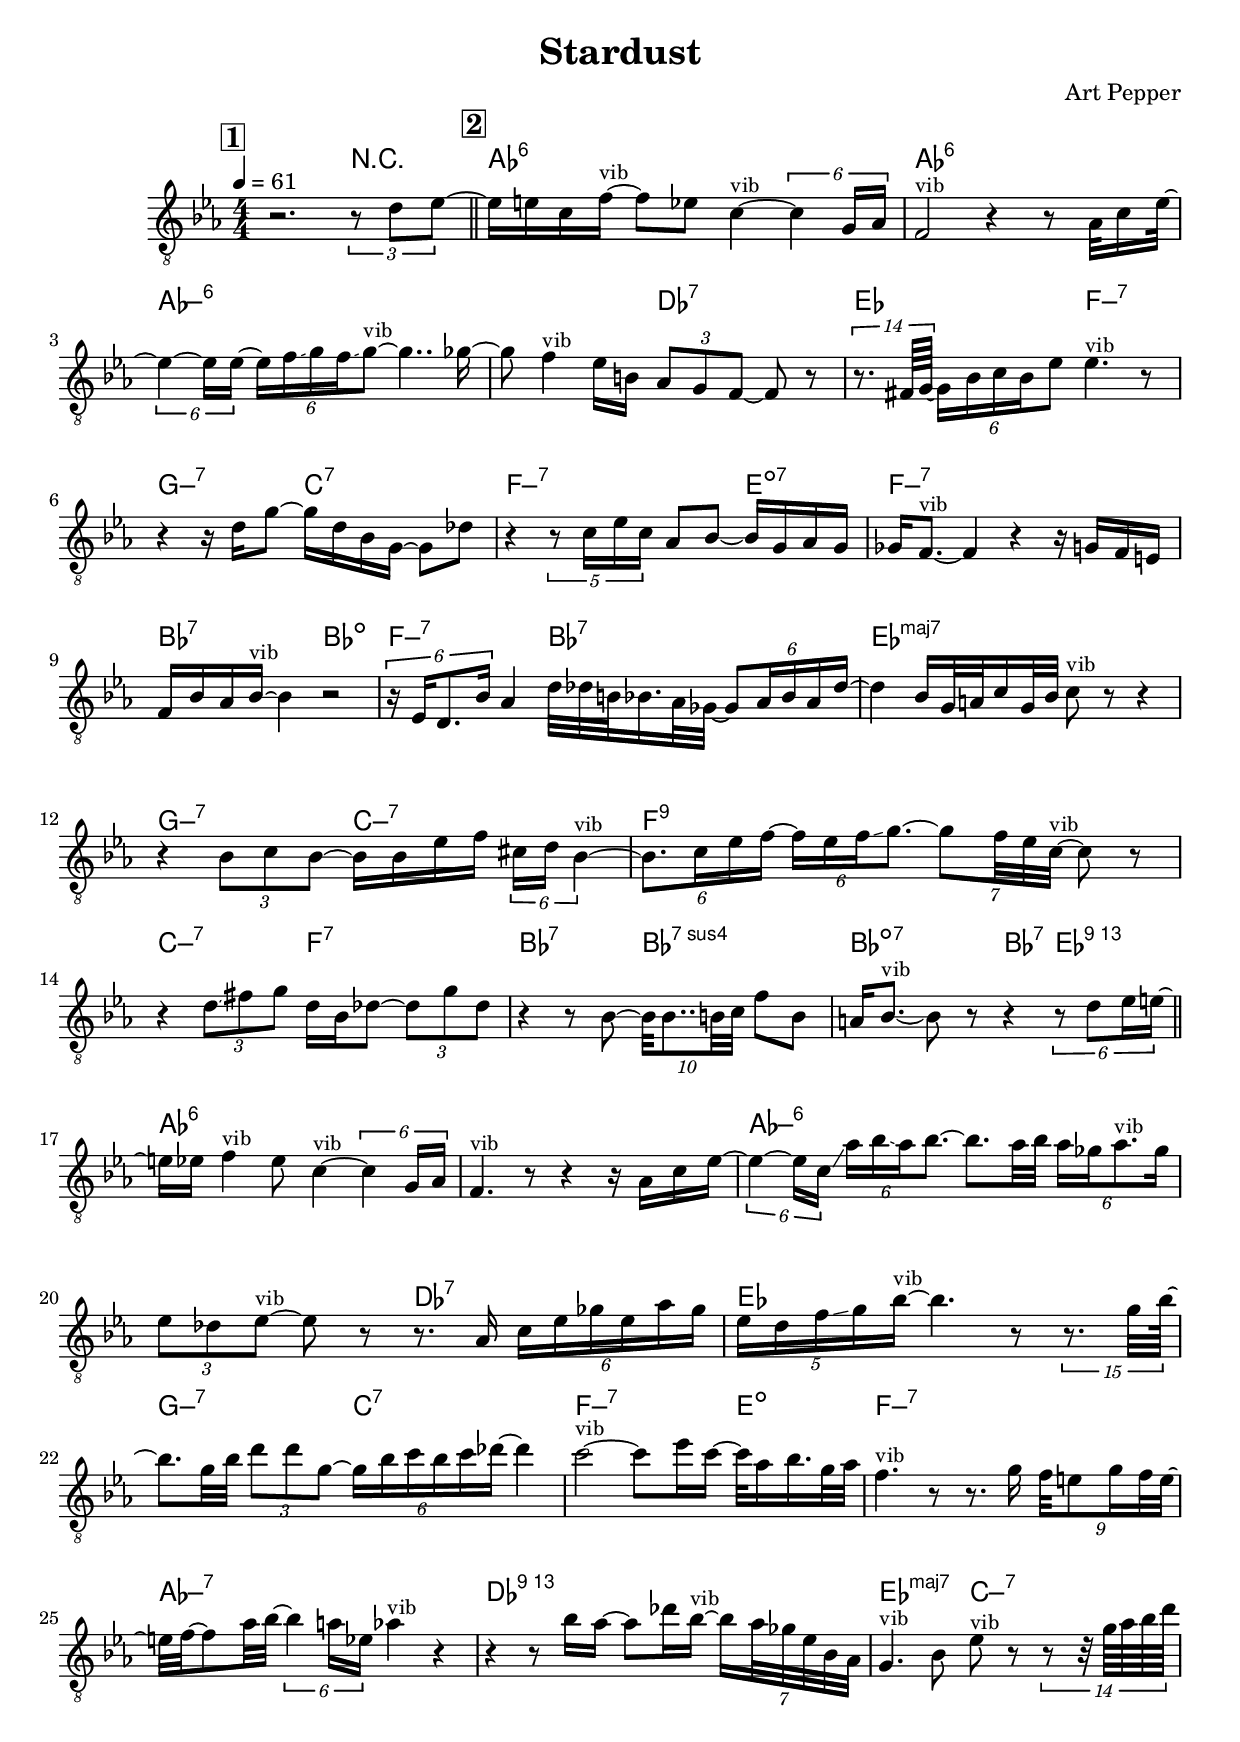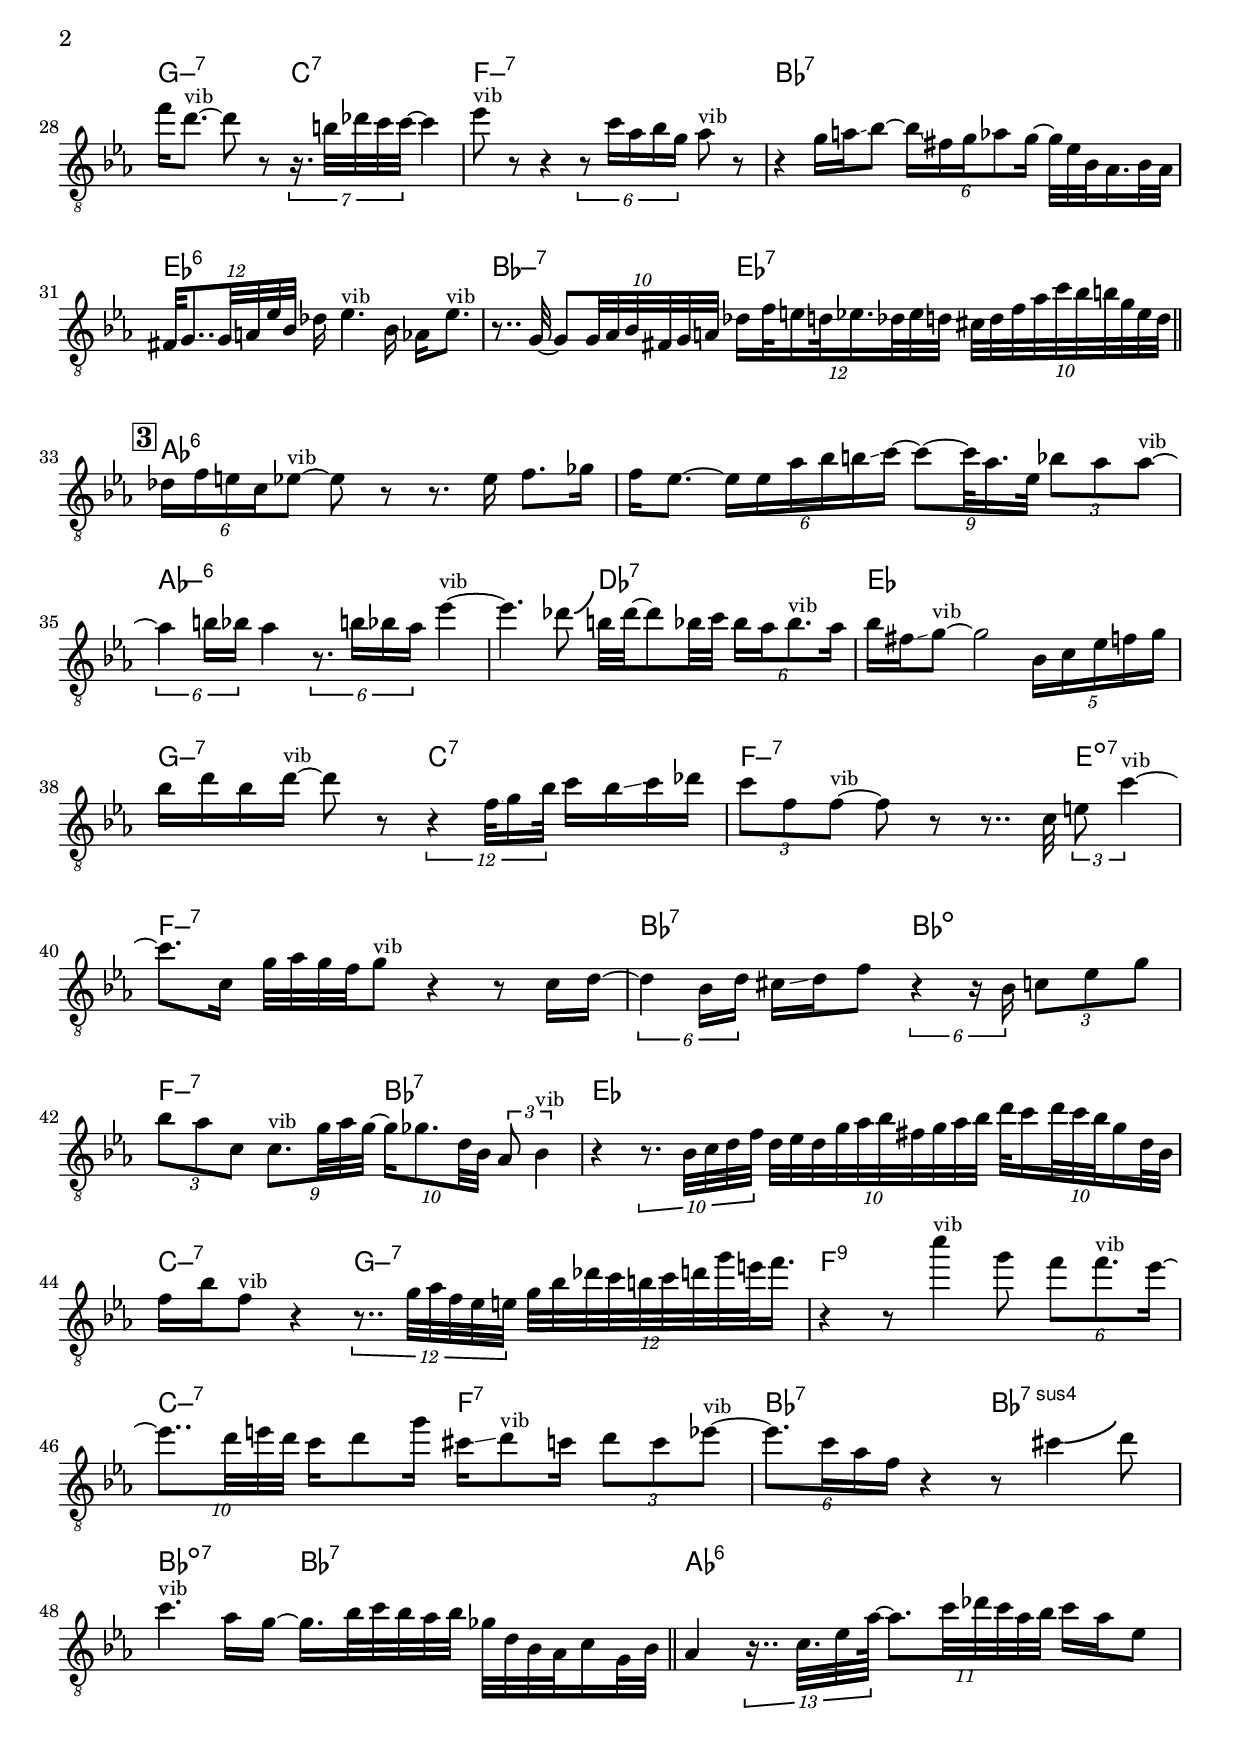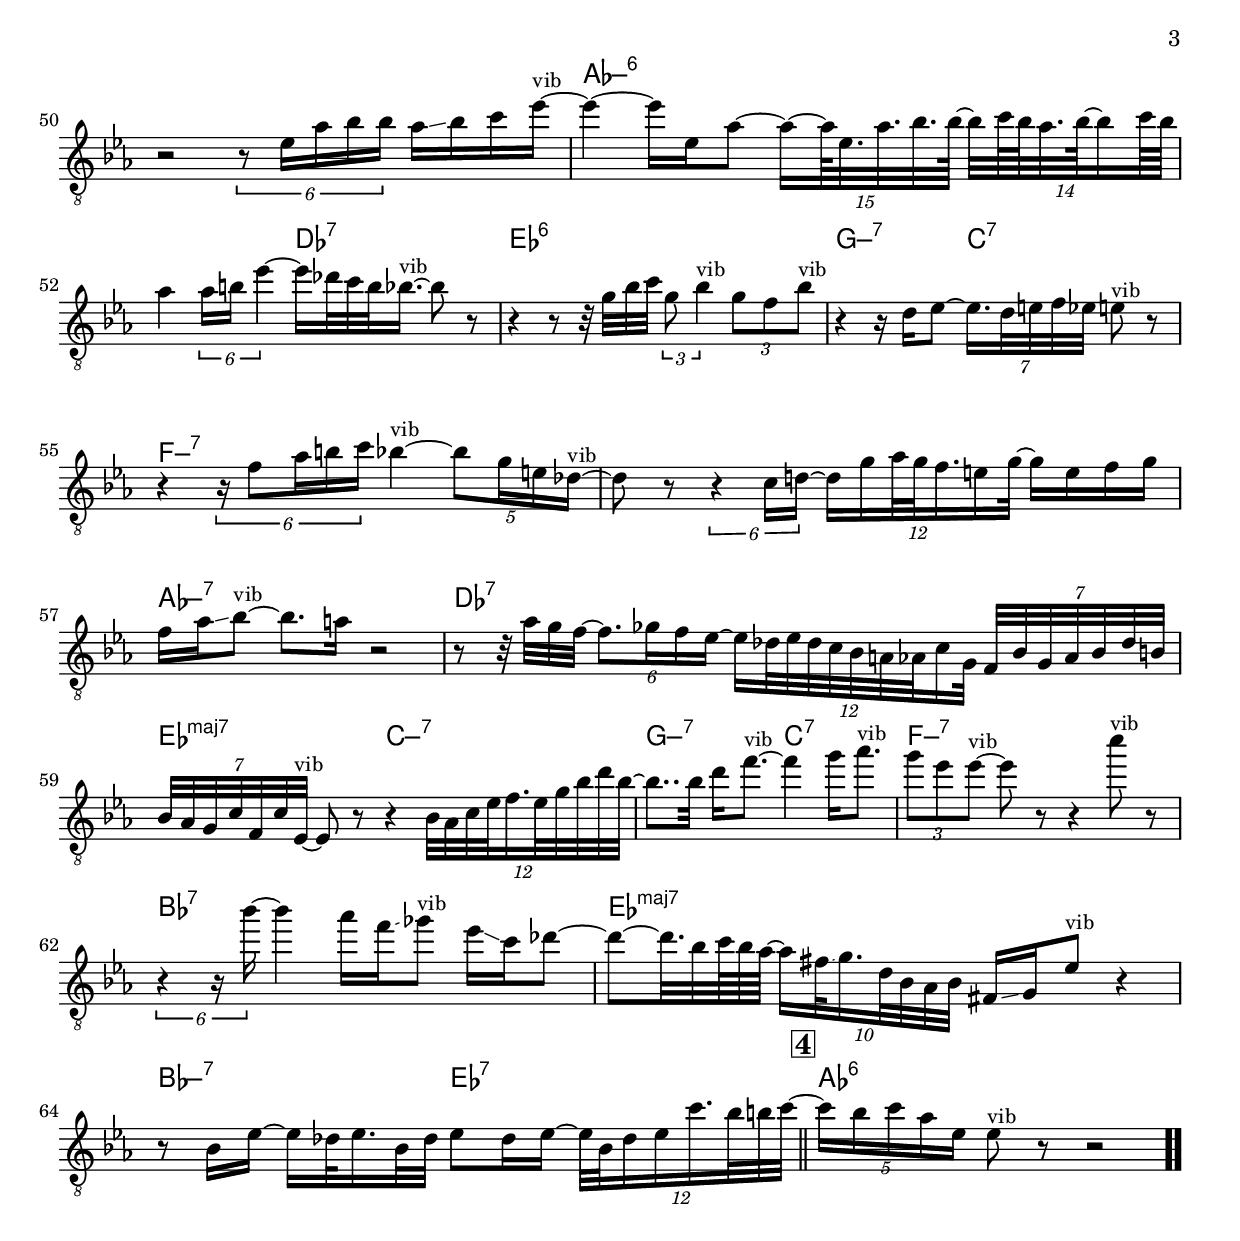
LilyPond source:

\version "2.13.2"

#(ly:set-option 'point-and-click #f)

\header {
  title = "Stardust"
  composer = "Art Pepper"
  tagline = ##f
}
global =
{
    \override Staff.TimeSignature #'style = #'()
    \time 4/4
    \clef "treble_8"
    \key es \major
    \override Rest #'direction = #'0
    \override MultiMeasureRest #'staff-position = #0
}
\score
{
<<
    \transpose c' c'

    \new ChordNames { \chords {
      \set majorSevenSymbol = \markup { "maj7" }
      \set minorChordModifier = \markup { \char ##x2013 }
      | s2. r4 
      | aes1:6 | aes1:6 | aes1:min6 | s2 des2:7 | es2 f2:min7 | g2:min7 c2:7 | f2.:min7 e4:dim7 | f1:min7 
      | bes2:7 bes2:dim | f2:min7 bes2:7 | es1:maj | g2:min7 c2:min7 | f1:9 | c2:min7 f2:7 | bes2:7 bes2:7sus4 | bes2:dim7 bes4:7 es4:775+ 
      | aes1:6 | s1 | aes1:min6 | s2 des2:7 | es1 | g2:min7 c2:7 | f2.:min7 e4:dim | f1:min7 
      | aes1:min7 | des1:13.9 | es2:maj c2:min7 | g2:min7 c2:7 | f1:min7 | bes1:7 | es1:6 | bes2:min7 es2:7 
      | aes1:6 | s1 | aes1:min6 | s2 des2:7 | es1 | g2:min7 c2:7 | f2.:min7 e4:dim7 | f1:min7 
      | bes2:7 bes2:dim | f2:min7 bes2:7 | es1 | c2:min7 g2:min7 | f1:9 | c2:min7 f2:7 | bes2:7 bes2:7sus4 | bes2:dim7 bes2:7 
      | aes1:6 | s1 | aes1:min6 | s2 des2:7 | es1:6 | g2:min7 c2:7 | f1:min7 | s1 
      | aes1:min7 | des1:7 | es2:maj c2:min7 | g2:min7 c2:7 | f1:min7 | bes1:7 | es1:maj | bes2:min7 es2:7 
      | aes1:6|
      }
      }

    \new Staff
    <<
    \transpose c' c'

    {
      \global
  		%\override Score.MetronomeMark #'transparent = ##t
  		%\override Score.MetronomeMark #'stencil = ##f
  		
  		\override HorizontalBracket #'direction = #UP
  		\override HorizontalBracket #'bracket-flare = #'(0 . 0)
  		
  		\override TextSpanner #'dash-fraction = #1.0
  		\override TextSpanner #'bound-details #'left #'text = \markup{ \concat{\draw-line #'(0 . -1.0) \draw-line #'(1.0 . 0) }}
  		\override TextSpanner #'bound-details #'right #'text = \markup{ \concat{ \draw-line #'(1.0 . 0) \draw-line #'(0 . -1.0) }}
          \set Score.markFormatter = #format-mark-box-numbers


      \tempo 4 = 61
      \set Score.currentBarNumber = #0
     
      \bar "||" \mark \default r2. \tuplet 3/2 {r8 d'8 es'8~} 
      \bar "||" \mark \default es'16 e'16 c'16 f'16~^\markup{\left-align \small vib} f'8 es'8 c'4~^\markup{\left-align \small vib} \tuplet 6/4 {c'4 g16 aes16} 
      | f2^\markup{\left-align \small vib} r4 r8 aes32 c'16 es'32~ 
      | \tuplet 6/4 {es'4~ es'16 es'16~} \tuplet 6/4 {es'16 f'16\glissando  g'16 f'16\glissando  g'8~^\markup{\left-align \small vib}} g'4.. ges'16~ 
      | ges'8 f'4^\markup{\left-align \small vib} es'16 b16 \tuplet 3/2 {aes8 g8 f8~} f8 r8 
      | \tuplet 14/16 {r8. fis64 g64~} \tuplet 6/4 {g16 bes16 c'16 bes16 es'8} es'4.^\markup{\left-align \small vib} r8 
      | r4 r16 d'16 g'8~ g'16 d'16 bes16 g16~ g8 des'8 
      | r4 \tuplet 5/4 {r8 c'16 es'16 c'16} aes8 bes8~ bes16 g16 aes16 g16 
      | ges16 f8.~^\markup{\left-align \small vib} f4 r4 r16 g16 f16 e16 
      | f16 bes16 aes16 bes16~^\markup{\left-align \small vib} bes4 r2 
      | \tuplet 6/4 {r16 es16 d8. bes16} aes4 d'32 des'32 b32 bes16. aes32 ges32~ \tuplet 6/4 {ges8 aes16 bes16 aes16 des'16~} 
      | des'4 bes16 g32 a32 c'16 g32 bes32 c'8^\markup{\left-align \small vib} r8 r4 
      | r4 \tuplet 3/2 {bes8 c'8 bes8~} bes16 bes16 es'16 f'16 \tuplet 6/4 {cis'16 d'16 bes4~^\markup{\left-align \small vib}} 
      | \tuplet 6/4 {bes8. c'16 es'16 f'16~} \tuplet 6/4 {f'16 es'16 f'16\glissando  g'8.~} \tuplet 7/8 {g'8 f'32 es'32 c'32~^\markup{\left-align \small vib}} c'8 r8 
      | r4 \tuplet 3/2 {d'8\glissando  fis'8 g'8} d'16 bes16 des'8~ \tuplet 3/2 {des'8 g'8 des'8} 
      | r4 r8 bes8~ \tuplet 10/8 {bes32 bes8.. b32 c'32} f'8 b8 
      | a16 bes8.~^\markup{\left-align \small vib} bes8 r8 r4 \tuplet 6/4 {r8 d'8 es'16 e'16~} 
      \bar "||" e'16 es'16 f'4^\markup{\left-align \small vib} es'8 c'4~^\markup{\left-align \small vib} \tuplet 6/4 {c'4 g16 aes16} 
      | f4.^\markup{\left-align \small vib} r8 r4 r16 aes16 c'16 es'16~ 
      | \tuplet 6/4 {es'4~ es'16 c'16\glissando } \tuplet 6/4 {aes'16 bes'16\glissando  aes'16 bes'8.~} bes'8. aes'32 bes'32 \tuplet 6/4 {aes'16 ges'16 aes'8.^\markup{\left-align \small vib} ges'16} 
      | \tuplet 3/2 {es'8 des'8 es'8~^\markup{\left-align \small vib}} es'8 r8 r8. aes16 \tuplet 6/4 {c'16 es'16 ges'16 es'16 aes'16 ges'16} 
      | \tuplet 5/4 {es'16 d'16 f'16\glissando  g'16 bes'16~^\markup{\left-align \small vib}} bes'4. r8 \tuplet 15/16 {r8. g'32 bes'64~} 
      | bes'8. g'32 bes'32 \tuplet 3/2 {d''8 d''8 g'8~} \tuplet 6/4 {g'16 bes'16 c''16 bes'16 c''16\glissando  des''16~} des''4 
      | c''2~^\markup{\left-align \small vib} c''8 es''16 c''16~ c''32 aes'16 bes'16. g'32\glissando  aes'32 
      | f'4.^\markup{\left-align \small vib} r8 r8. g'16 \tuplet 9/8 {f'32 e'8 g'16 f'32 e'32~} 
      | e'32 f'32~ f'8 aes'32\glissando  bes'32~ \tuplet 6/4 {bes'4 a'16 es'16} aes'4^\markup{\left-align \small vib} r4 
      | r4 r8 bes'16 aes'16~ aes'8 des''16 bes'16~^\markup{\left-align \small vib} \tuplet 7/8 {bes'16 aes'32 ges'32 es'32 bes32 aes32} 
      | g4.^\markup{\left-align \small vib} bes8 es'8^\markup{\left-align \small vib} r8 \tuplet 14/16 {r8 r32 g'64 aes'64 bes'64 d''64} 
      | f''16 d''8.~^\markup{\left-align \small vib} d''8 r8 \tuplet 7/8 {r16. b'32 des''32 c''32 c''32~} c''4 
      | es''8^\markup{\left-align \small vib} r8 r4 \tuplet 6/4 {r8 c''16 aes'16 bes'16 g'16} aes'8^\markup{\left-align \small vib} r8 
      | r4 g'16 a'16\glissando  bes'8~ \tuplet 6/4 {bes'16\glissando  fis'16 g'16 aes'8 g'16~} g'32 es'32 bes32 aes16. bes32 aes32 
      | \tuplet 12/8 {fis32 g8.. g32\glissando  a32 es'32 bes32} des'16 es'4.^\markup{\left-align \small vib} bes16 aes16 es'8.^\markup{\left-align \small vib} 
      | r8.. g32~ \tuplet 10/8 {g8 g32 aes32 bes32 fis32 g32 a32} \tuplet 12/8 {des'16 f'32 e'16 d'32 es'16. des'32 es'32 d'32} \tuplet 10/8 {cis'32 d'32 f'32 aes'32 c''32 bes'32 b'32 g'32 es'32 d'32} 
      \bar "||" \mark \default \tuplet 6/4 {des'16 f'16\glissando  e'16 c'16 es'8~^\markup{\left-align \small vib}} es'8 r8 r8. es'16 f'8. ges'16 
      | f'16 es'8.~ \tuplet 6/4 {es'16 es'16 aes'16 bes'16 b'16\glissando  c''16~} \tuplet 9/8 {c''8~ c''32 aes'16. es'32} \tuplet 3/2 {bes'8 aes'8 aes'8~^\markup{\left-align \small vib}} 
      | \tuplet 6/4 {aes'4 b'16 bes'16} aes'4 \tuplet 6/4 {r8. b'16 bes'16 aes'16} es''4~^\markup{\left-align \small vib} 
      | es''4. des''8\bendAfter #+4  b'32 des''32~ des''8 bes'32 c''32 \tuplet 6/4 {bes'16 aes'16 bes'8.^\markup{\left-align \small vib} aes'16} 
      | bes'16 fis'16\glissando  g'8~^\markup{\left-align \small vib} g'2 \tuplet 5/4 {bes16 c'16 es'16 f'16 g'16} 
      | bes'16 d''16 bes'16 d''16~^\markup{\left-align \small vib} d''8 r8 \tuplet 12/8 {r4 f'32\glissando  g'16 bes'32} c''16 bes'16\glissando  c''16 des''16 
      | \tuplet 3/2 {c''8 f'8 f'8~^\markup{\left-align \small vib}} f'8 r8 r8.. c'32 \tuplet 3/2 {e'8 c''4~^\markup{\left-align \small vib}} 
      | c''8. c'16 g'32 aes'32 g'32 f'32 g'8^\markup{\left-align \small vib} r4 r8 c'16 d'16~ 
      | \tuplet 6/4 {d'4 bes16 d'16} cis'16\glissando  d'16 f'8 \tuplet 6/4 {r4 r16 bes16} \tuplet 3/2 {c'8 es'8 g'8} 
      | \tuplet 3/2 {bes'8 aes'8 c'8} \tuplet 9/8 {c'8.^\markup{\left-align \small vib} g'32 aes'32 g'32~} \tuplet 10/8 {g'16 ges'8. d'32 bes32} \tuplet 3/2 {aes8 bes4^\markup{\left-align \small vib}} 
      | r4 \tuplet 10/8 {r8. bes32 c'32 d'32 f'32} \tuplet 10/8 {d'32 es'32 d'32 g'32 aes'32 bes'32 fis'32 g'32 aes'32 bes'32} \tuplet 10/8 {d''32 c''16 d''32 c''32 bes'32 g'16 d'32 bes32} 
      | f'16 bes'16 f'8^\markup{\left-align \small vib} r4 \tuplet 12/8 {r8.. g'32 aes'32 f'32 es'32\glissando  e'32} \tuplet 12/8 {g'32 bes'32 des''32 c''32 b'32 c''32 d''32 g''32 e''32 f''16.} 
      | r4 r8 c'''4^\markup{\left-align \small vib} g''8 \tuplet 6/4 {f''8 f''8.^\markup{\left-align \small vib} es''16~} 
      | \tuplet 10/8 {es''8.. d''32 e''32 d''32} c''16 d''8 g''16 cis''16\glissando  d''8^\markup{\left-align \small vib} c''16 \tuplet 3/2 {d''8 c''8 es''8~^\markup{\left-align \small vib}} 
      | \tuplet 6/4 {es''8. c''16 aes'16 f'16} r4 r8 cis''4\bendAfter #+4  d''8 
      | c''4.^\markup{\left-align \small vib} aes'16 g'16~ g'16. bes'32 c''32 bes'32 aes'32 bes'32 ges'32 d'32 bes32 aes32 c'16 g32 bes32 
      \bar "||" aes4 \tuplet 13/16 {r16.. c'32. es'32 aes'64~} \tuplet 11/8 {aes'8. c''32 des''32 c''32 aes'32 bes'32} c''16 aes'16 es'8 
      | r2 \tuplet 6/4 {r8 es'16 aes'16 bes'16 bes'16} aes'16\glissando  bes'16 c''16 es''16~^\markup{\left-align \small vib} 
      | es''4~ es''16 es'16 aes'8~ \tuplet 15/16 {aes'16~ aes'64 es'32. aes'32. bes'32. bes'64~} \tuplet 14/16 {bes'32 c''64 bes'64 aes'32. bes'64~ bes'16 c''64 bes'64} 
      | aes'4 \tuplet 6/4 {aes'16 b'16 es''4~} es''16 des''32 c''32 b'32 bes'16.~^\markup{\left-align \small vib} bes'8 r8 
      | r4 r8 r32 g'32 bes'32 c''32 \tuplet 3/2 {g'8 bes'4^\markup{\left-align \small vib}} \tuplet 3/2 {g'8 f'8 bes'8^\markup{\left-align \small vib}} 
      | r4 r16 d'16 es'8~ \tuplet 7/8 {es'16. d'32 e'32 f'32 es'32} e'8^\markup{\left-align \small vib} r8 
      | r4 \tuplet 6/4 {r16 f'8 aes'16\glissando  b'16 c''16} bes'4~^\markup{\left-align \small vib} \tuplet 5/4 {bes'8 g'16 e'16 des'16~^\markup{\left-align \small vib}} 
      | des'8 r8 \tuplet 6/4 {r4 c'16 d'16~} \tuplet 12/8 {d'16 g'16 aes'32 g'32 f'16. e'16 g'32~} g'16 e'16 f'16 g'16 
      | f'16 aes'16\glissando  bes'8~^\markup{\left-align \small vib} bes'8. a'16 r2 
      | r8 r32 aes'32 g'32 f'32~ \tuplet 6/4 {f'8. ges'16 f'16 es'16~} \tuplet 12/8 {es'16 des'32 es'32 des'32 c'32 bes32 a32 aes32 c'16 g32} \tuplet 7/8 {f32 bes32 g32 aes32 bes32 des'32 b32} 
      | \tuplet 7/8 {bes32 aes32 g32 c'32 f32 c'32 es32~^\markup{\left-align \small vib}} es8 r8 r4 \tuplet 12/8 {bes32 aes32 c'32 es'32 f'16. es'32 g'32 bes'32 d''32 bes'32~} 
      | bes'8.. bes'32 d''16 f''8.~^\markup{\left-align \small vib} f''4 g''16 aes''8.^\markup{\left-align \small vib} 
      | \tuplet 3/2 {g''8 es''8 es''8~^\markup{\left-align \small vib}} es''8 r8 r4 c'''8^\markup{\left-align \small vib} r8 
      | \tuplet 6/4 {r4 r16 bes''16~} bes''4 aes''16 f''16\glissando  ges''8^\markup{\left-align \small vib} es''16\glissando  c''16 des''8~ 
      | des''8~ des''32. bes'32 c''64 bes'64 aes'64~ \tuplet 10/8 {aes'16 fis'32\glissando  g'16. d'32 bes32 aes32 bes32} fis16\glissando  g16 es'8^\markup{\left-align \small vib} r4 
      | r8 bes16 es'16~ es'16 des'32 es'16. bes32 des'32 es'8 des'16 es'16~ \tuplet 12/8 {es'32 bes32 des'16 es'16 c''16. bes'32 b'32\glissando  c''32~} 
      \bar "||" \mark \default \tuplet 5/4 {c''16 bes'16 c''16 aes'16 es'16} es'8^\markup{\left-align \small vib} r8 r2\bar  ".."
    }
    >>
>>    
}
